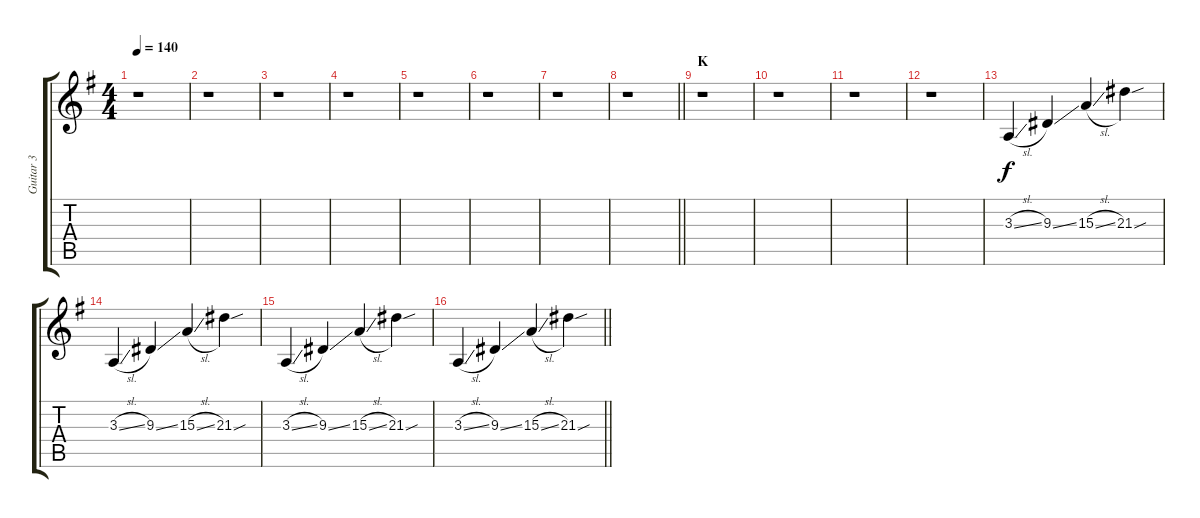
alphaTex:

\track ("Guitar 3" "Guitar 3") {instrument lead1square}
\staff {score tabs}
\tuning (Eb4 Bb3 Gb3 Db3 Ab2 Eb2) {hide}
\ts (4 4)
\tempo 140
\clef g2
\ks g
r.1{dy f} |
r.1 |
r.1 |
r.1 |
r.1 |
r.1 |
r.1 |
\barLineRight lightlight
r.1 |
\section ("" "K")
r.1 |
r.1 |
r.1 |
r.1 |
3.3{sl}.4 9.3{ss}.4 15.3{sl}.4 21.3{sou}.4 |
3.3{sl}.4 9.3{ss}.4 15.3{sl}.4 21.3{sou}.4 |
3.3{sl}.4 9.3{ss}.4 15.3{sl}.4 21.3{sou}.4 |
\barLineRight lightlight
3.3{sl}.4 9.3{ss}.4 15.3{sl}.4 21.3{sou}.4
